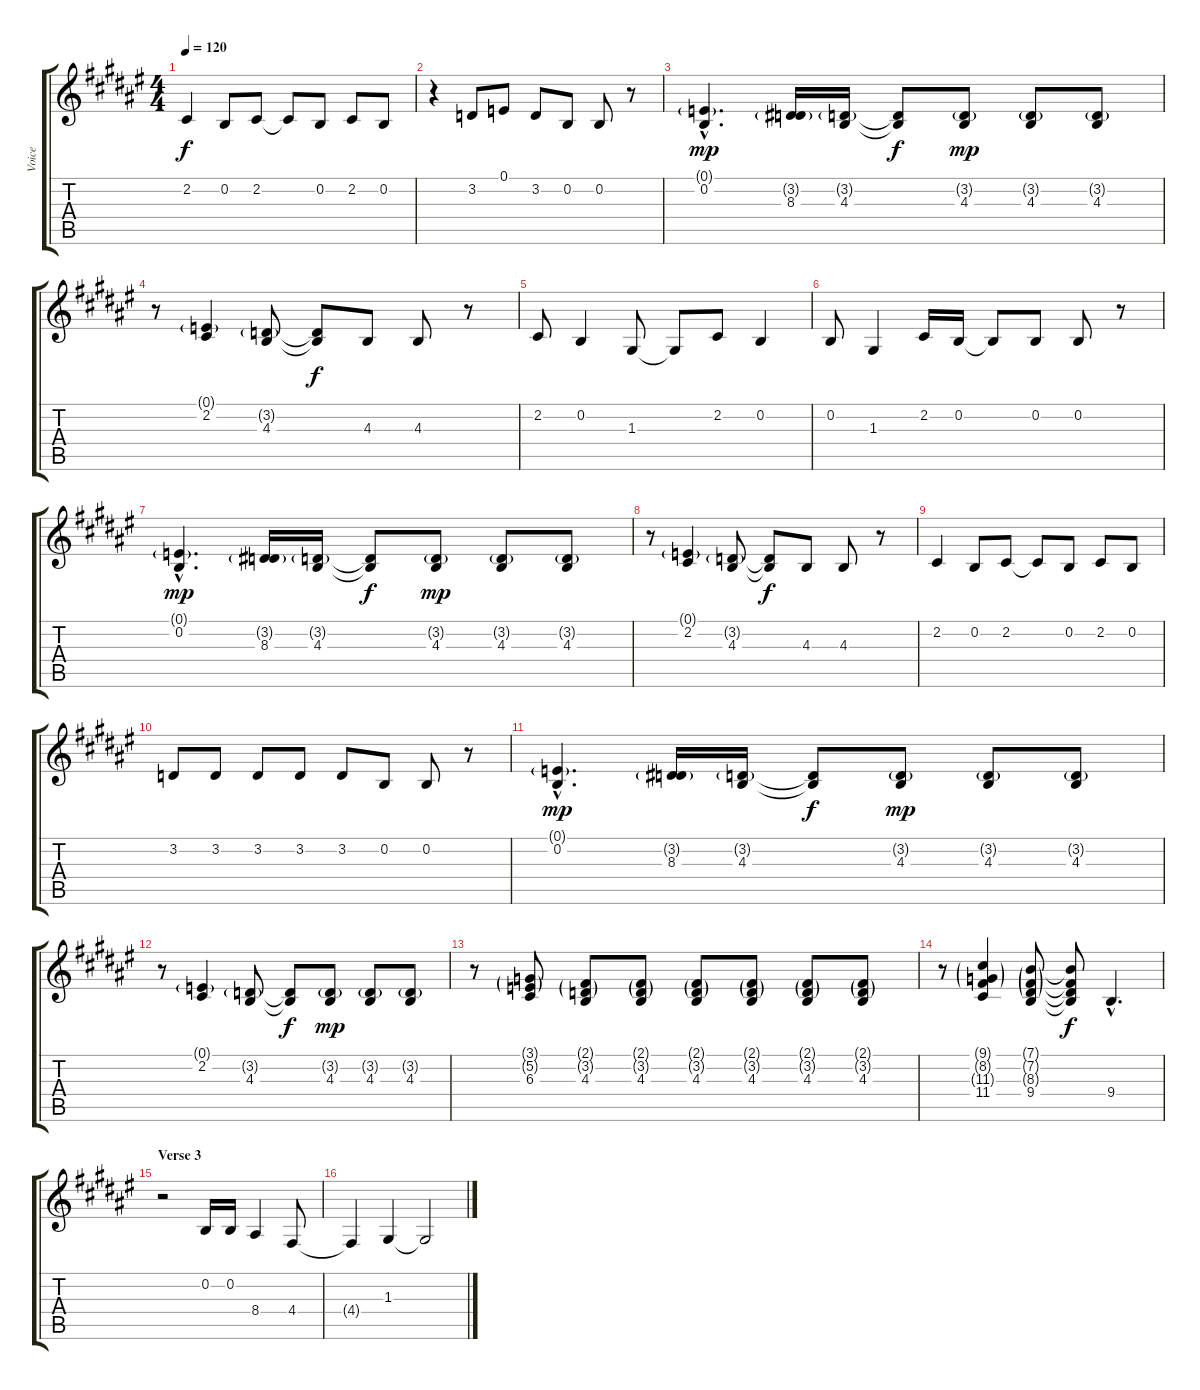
\track ("Voice" "Voice") {instrument lead1square}
\staff {score tabs}
\tuning (E4 B3 G3 D3 A2 E2) {hide}
\ts (4 4)
\tempo 120
\clef g2
\ks f#
2.2.4{dy f} 0.2.8 2.2.8 2.2{t}.8 0.2.8 2.2.8 0.2.8 |
r.4 3.2.8 0.1.8 3.2.8 0.2.8 0.2.8 r.8 |
(0.1{g hac} 0.2{hac}).4{d dy mp} (3.2{g} 8.3).16 (3.2{g} 4.3).16 (3.2{t} 4.3{t}).8{dy f} (3.2{g} 4.3).8{dy mp} (3.2{g} 4.3).8 (3.2{g} 4.3).8 |
r.8 (0.1{g} 2.2).4 (3.2{g} 4.3).8 (3.2{t} 4.3{t}).8{dy f} 4.3.8 4.3.8 r.8 |
2.2.8 0.2.4 1.3.8 1.3{t}.8 2.2.8 0.2.4 |
0.2.8 1.3.4 2.2.16 0.2.16 0.2{t}.8 0.2.8 0.2.8 r.8 |
(0.1{g hac} 0.2{hac}).4{d dy mp} (3.2{g} 8.3).16 (3.2{g} 4.3).16 (3.2{t} 4.3{t}).8{dy f} (3.2{g} 4.3).8{dy mp} (3.2{g} 4.3).8 (3.2{g} 4.3).8 |
r.8 (0.1{g} 2.2).4 (3.2{g} 4.3).8 (3.2{t} 4.3{t}).8{dy f} 4.3.8 4.3.8 r.8 |
2.2.4 0.2.8 2.2.8 2.2{t}.8 0.2.8 2.2.8 0.2.8 |
3.2.8 3.2.8 3.2.8 3.2.8 3.2.8 0.2.8 0.2.8 r.8 |
(0.1{g hac} 0.2{hac}).4{d dy mp} (3.2{g} 8.3).16 (3.2{g} 4.3).16 (3.2{t} 4.3{t}).8{dy f} (3.2{g} 4.3).8{dy mp} (3.2{g} 4.3).8 (3.2{g} 4.3).8 |
r.8 (0.1{g} 2.2).4 (3.2{g} 4.3).8 (3.2{t} 4.3{t}).8{dy f} (3.2{g} 4.3).8{dy mp} (3.2{g} 4.3).8 (3.2{g} 4.3).8 |
r.8 (3.1{g} 5.2{g} 6.3).8 (2.1{g} 3.2{g} 4.3).8 (2.1{g} 3.2{g} 4.3).8 (2.1{g} 3.2{g} 4.3).8 (2.1{g} 3.2{g} 4.3).8 (2.1{g} 3.2{g} 4.3).8 (2.1{g} 3.2{g} 4.3).8 |
r.8 (9.1{g} 8.2{g} 11.3{g} 11.4).4 (7.1{g} 7.2{g} 8.3{g} 9.4).8 (7.1{t} 7.2{t} 8.3{t} 9.4{t}).8{dy f} 9.4{hac}.4{d} |
\section ("" "Verse 3")
r.2 0.2.16 0.2.16 8.4.4 4.4.8 |
4.4{t}.4 1.3.4 1.3{t}.2
